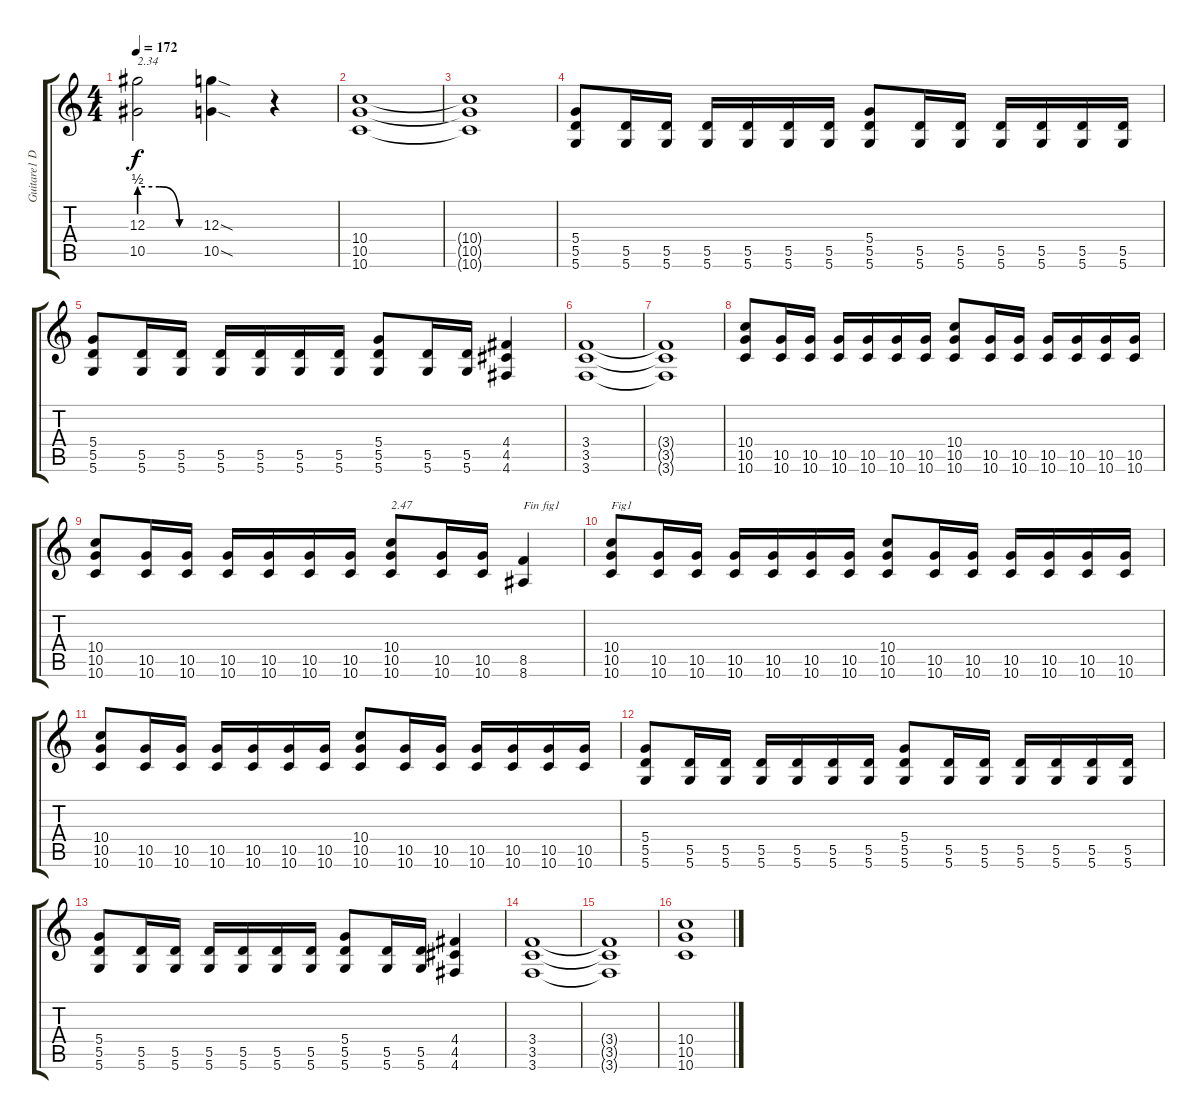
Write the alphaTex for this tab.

\track ("Guitare1 Dr-D" "Guitare1 D") {instrument distortionguitar}
\staff {score tabs}
\tuning (E4 B3 G3 D3 A2 D2) {hide}
\ts (4 4)
\tempo 172
\clef g2
\ks c
(12.3{be (custom 0 2 20 2 40 0 60 0)} 10.5{be (custom 0 2 20 2 40 0 60 0)}).2{txt "2.34" dy f} (12.3{sod} 10.5{sod}).4 r.4 |
(10.4 10.5 10.6).1 |
(10.4{t} 10.5{t} 10.6{t}).1 |
(5.4 5.5 5.6).8 (5.5 5.6).16 (5.5 5.6).16 (5.5 5.6).16 (5.5 5.6).16 (5.5 5.6).16 (5.5 5.6).16 (5.4 5.5 5.6).8 (5.5 5.6).16 (5.5 5.6).16 (5.5 5.6).16 (5.5 5.6).16 (5.5 5.6).16 (5.5 5.6).16 |
(5.4 5.5 5.6).8 (5.5 5.6).16 (5.5 5.6).16 (5.5 5.6).16 (5.5 5.6).16 (5.5 5.6).16 (5.5 5.6).16 (5.4 5.5 5.6).8 (5.5 5.6).16 (5.5 5.6).16 (4.4 4.5 4.6).4 |
(3.4 3.5 3.6).1 |
(3.4{t} 3.5{t} 3.6{t}).1 |
(10.4 10.5 10.6).8 (10.5 10.6).16 (10.5 10.6).16 (10.5 10.6).16 (10.5 10.6).16 (10.5 10.6).16 (10.5 10.6).16 (10.4 10.5 10.6).8 (10.5 10.6).16 (10.5 10.6).16 (10.5 10.6).16 (10.5 10.6).16 (10.5 10.6).16 (10.5 10.6).16 |
(10.4 10.5 10.6).8 (10.5 10.6).16 (10.5 10.6).16 (10.5 10.6).16 (10.5 10.6).16 (10.5 10.6).16 (10.5 10.6).16 (10.4 10.5 10.6).8{txt "2.47"} (10.5 10.6).16 (10.5 10.6).16 (8.5 8.6).4{txt "Fin fig1"} |
(10.4 10.5 10.6).8{txt "Fig1"} (10.5 10.6).16 (10.5 10.6).16 (10.5 10.6).16 (10.5 10.6).16 (10.5 10.6).16 (10.5 10.6).16 (10.4 10.5 10.6).8 (10.5 10.6).16 (10.5 10.6).16 (10.5 10.6).16 (10.5 10.6).16 (10.5 10.6).16 (10.5 10.6).16 |
(10.4 10.5 10.6).8 (10.5 10.6).16 (10.5 10.6).16 (10.5 10.6).16 (10.5 10.6).16 (10.5 10.6).16 (10.5 10.6).16 (10.4 10.5 10.6).8 (10.5 10.6).16 (10.5 10.6).16 (10.5 10.6).16 (10.5 10.6).16 (10.5 10.6).16 (10.5 10.6).16 |
(5.4 5.5 5.6).8 (5.5 5.6).16 (5.5 5.6).16 (5.5 5.6).16 (5.5 5.6).16 (5.5 5.6).16 (5.5 5.6).16 (5.4 5.5 5.6).8 (5.5 5.6).16 (5.5 5.6).16 (5.5 5.6).16 (5.5 5.6).16 (5.5 5.6).16 (5.5 5.6).16 |
(5.4 5.5 5.6).8 (5.5 5.6).16 (5.5 5.6).16 (5.5 5.6).16 (5.5 5.6).16 (5.5 5.6).16 (5.5 5.6).16 (5.4 5.5 5.6).8 (5.5 5.6).16 (5.5 5.6).16 (4.4 4.5 4.6).4 |
(3.4 3.5 3.6).1 |
(3.4{t} 3.5{t} 3.6{t}).1 |
(10.4 10.5 10.6).1
